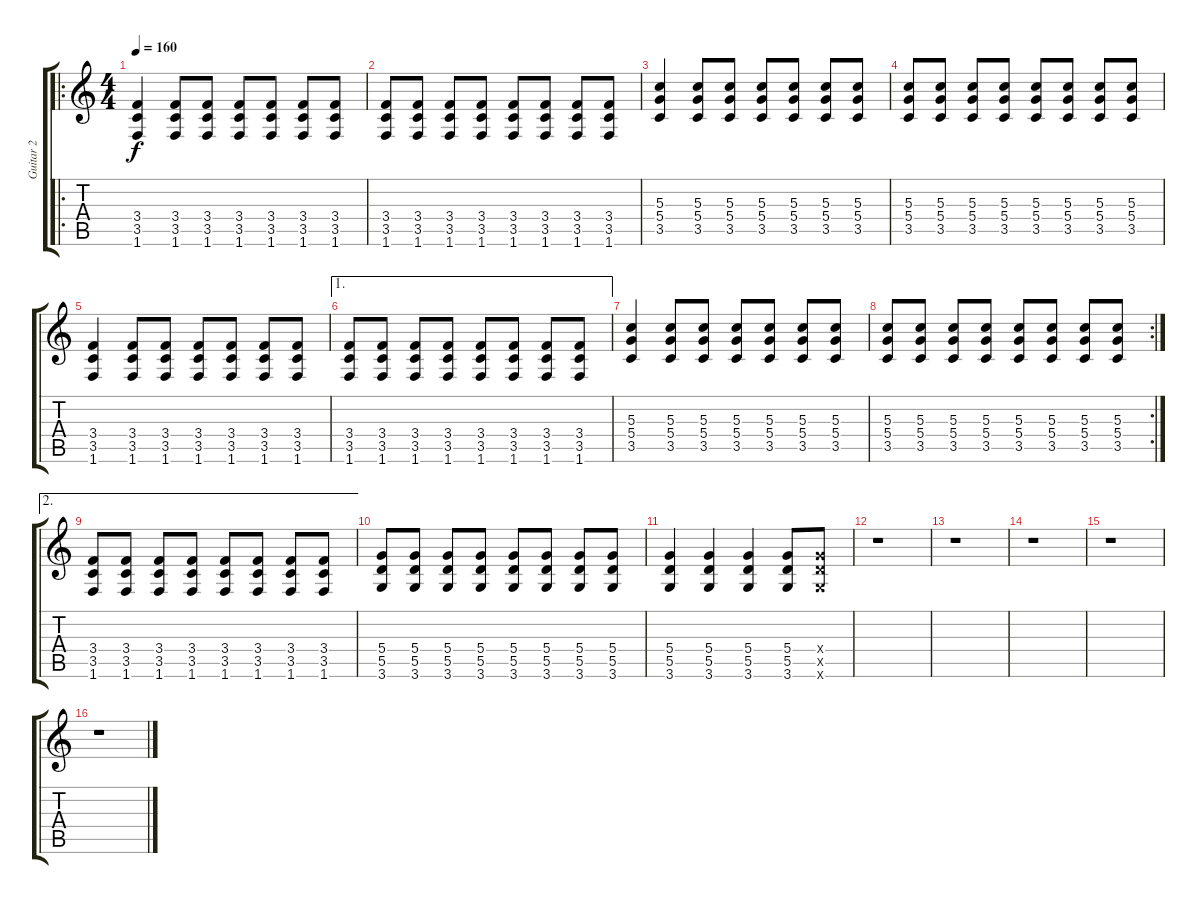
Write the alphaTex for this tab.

\track ("Guitar 2" "Guitar 2") {instrument distortionguitar}
\staff {score tabs}
\tuning (E4 B3 G3 D3 A2 E2) {hide}
\ro
\ts (4 4)
\tempo 160
\clef g2
\ks c
(3.4 3.5 1.6).4{dy f} (3.4 3.5 1.6).8 (3.4 3.5 1.6).8 (3.4 3.5 1.6).8 (3.4 3.5 1.6).8 (3.4 3.5 1.6).8 (3.4 3.5 1.6).8 |
(3.4 3.5 1.6).8 (3.4 3.5 1.6).8 (3.4 3.5 1.6).8 (3.4 3.5 1.6).8 (3.4 3.5 1.6).8 (3.4 3.5 1.6).8 (3.4 3.5 1.6).8 (3.4 3.5 1.6).8 |
(5.3 5.4 3.5).4 (5.3 5.4 3.5).8 (5.3 5.4 3.5).8 (5.3 5.4 3.5).8 (5.3 5.4 3.5).8 (5.3 5.4 3.5).8 (5.3 5.4 3.5).8 |
(5.3 5.4 3.5).8 (5.3 5.4 3.5).8 (5.3 5.4 3.5).8 (5.3 5.4 3.5).8 (5.3 5.4 3.5).8 (5.3 5.4 3.5).8 (5.3 5.4 3.5).8 (5.3 5.4 3.5).8 |
(3.4 3.5 1.6).4 (3.4 3.5 1.6).8 (3.4 3.5 1.6).8 (3.4 3.5 1.6).8 (3.4 3.5 1.6).8 (3.4 3.5 1.6).8 (3.4 3.5 1.6).8 |
\ae 1
(3.4 3.5 1.6).8 (3.4 3.5 1.6).8 (3.4 3.5 1.6).8 (3.4 3.5 1.6).8 (3.4 3.5 1.6).8 (3.4 3.5 1.6).8 (3.4 3.5 1.6).8 (3.4 3.5 1.6).8 |
(5.3 5.4 3.5).4 (5.3 5.4 3.5).8 (5.3 5.4 3.5).8 (5.3 5.4 3.5).8 (5.3 5.4 3.5).8 (5.3 5.4 3.5).8 (5.3 5.4 3.5).8 |
\rc 2
(5.3 5.4 3.5).8 (5.3 5.4 3.5).8 (5.3 5.4 3.5).8 (5.3 5.4 3.5).8 (5.3 5.4 3.5).8 (5.3 5.4 3.5).8 (5.3 5.4 3.5).8 (5.3 5.4 3.5).8 |
\ae 2
(3.4 3.5 1.6).8 (3.4 3.5 1.6).8 (3.4 3.5 1.6).8 (3.4 3.5 1.6).8 (3.4 3.5 1.6).8 (3.4 3.5 1.6).8 (3.4 3.5 1.6).8 (3.4 3.5 1.6).8 |
(5.4 5.5 3.6).8 (5.4 5.5 3.6).8 (5.4 5.5 3.6).8 (5.4 5.5 3.6).8 (5.4 5.5 3.6).8 (5.4 5.5 3.6).8 (5.4 5.5 3.6).8 (5.4 5.5 3.6).8 |
(5.4 5.5 3.6).4 (5.4 5.5 3.6).4 (5.4 5.5 3.6).4 (5.4 5.5 3.6).8 (5.4{x} 5.5{x} 3.6{x}).8 |
r.1 |
r.1 |
r.1 |
r.1 |
r.1
